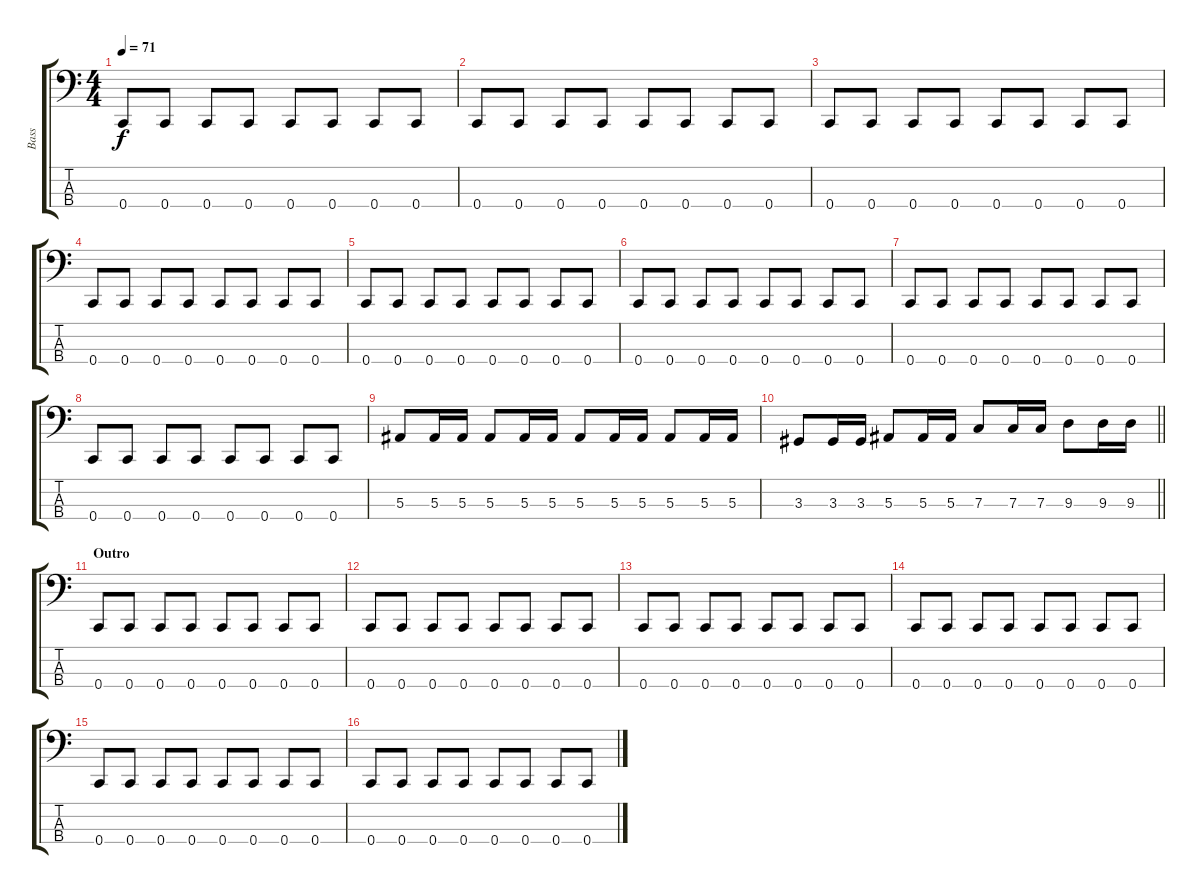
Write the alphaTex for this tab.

\track ("Bass" "Bass") {instrument electricbasspick}
\staff {score tabs}
\tuning (Eb2 Bb1 F1 C1) {hide}
\ts (4 4)
\tempo 71
\clef f4
\ks c
0.4.8{dy f} 0.4.8 0.4.8 0.4.8 0.4.8 0.4.8 0.4.8 0.4.8 |
0.4.8 0.4.8 0.4.8 0.4.8 0.4.8 0.4.8 0.4.8 0.4.8 |
0.4.8 0.4.8 0.4.8 0.4.8 0.4.8 0.4.8 0.4.8 0.4.8 |
0.4.8 0.4.8 0.4.8 0.4.8 0.4.8 0.4.8 0.4.8 0.4.8 |
0.4.8 0.4.8 0.4.8 0.4.8 0.4.8 0.4.8 0.4.8 0.4.8 |
0.4.8 0.4.8 0.4.8 0.4.8 0.4.8 0.4.8 0.4.8 0.4.8 |
0.4.8 0.4.8 0.4.8 0.4.8 0.4.8 0.4.8 0.4.8 0.4.8 |
0.4.8 0.4.8 0.4.8 0.4.8 0.4.8 0.4.8 0.4.8 0.4.8 |
5.3.8 5.3.16 5.3.16 5.3.8 5.3.16 5.3.16 5.3.8 5.3.16 5.3.16 5.3.8 5.3.16 5.3.16 |
\barLineRight lightlight
3.3.8 3.3.16 3.3.16 5.3.8 5.3.16 5.3.16 7.3.8 7.3.16 7.3.16 9.3.8 9.3.16 9.3.16 |
\section ("" "Outro")
0.4.8 0.4.8 0.4.8 0.4.8 0.4.8 0.4.8 0.4.8 0.4.8 |
0.4.8 0.4.8 0.4.8 0.4.8 0.4.8 0.4.8 0.4.8 0.4.8 |
0.4.8 0.4.8 0.4.8 0.4.8 0.4.8 0.4.8 0.4.8 0.4.8 |
0.4.8 0.4.8 0.4.8 0.4.8 0.4.8 0.4.8 0.4.8 0.4.8 |
0.4.8 0.4.8 0.4.8 0.4.8 0.4.8 0.4.8 0.4.8 0.4.8 |
0.4.8 0.4.8 0.4.8 0.4.8 0.4.8 0.4.8 0.4.8 0.4.8
